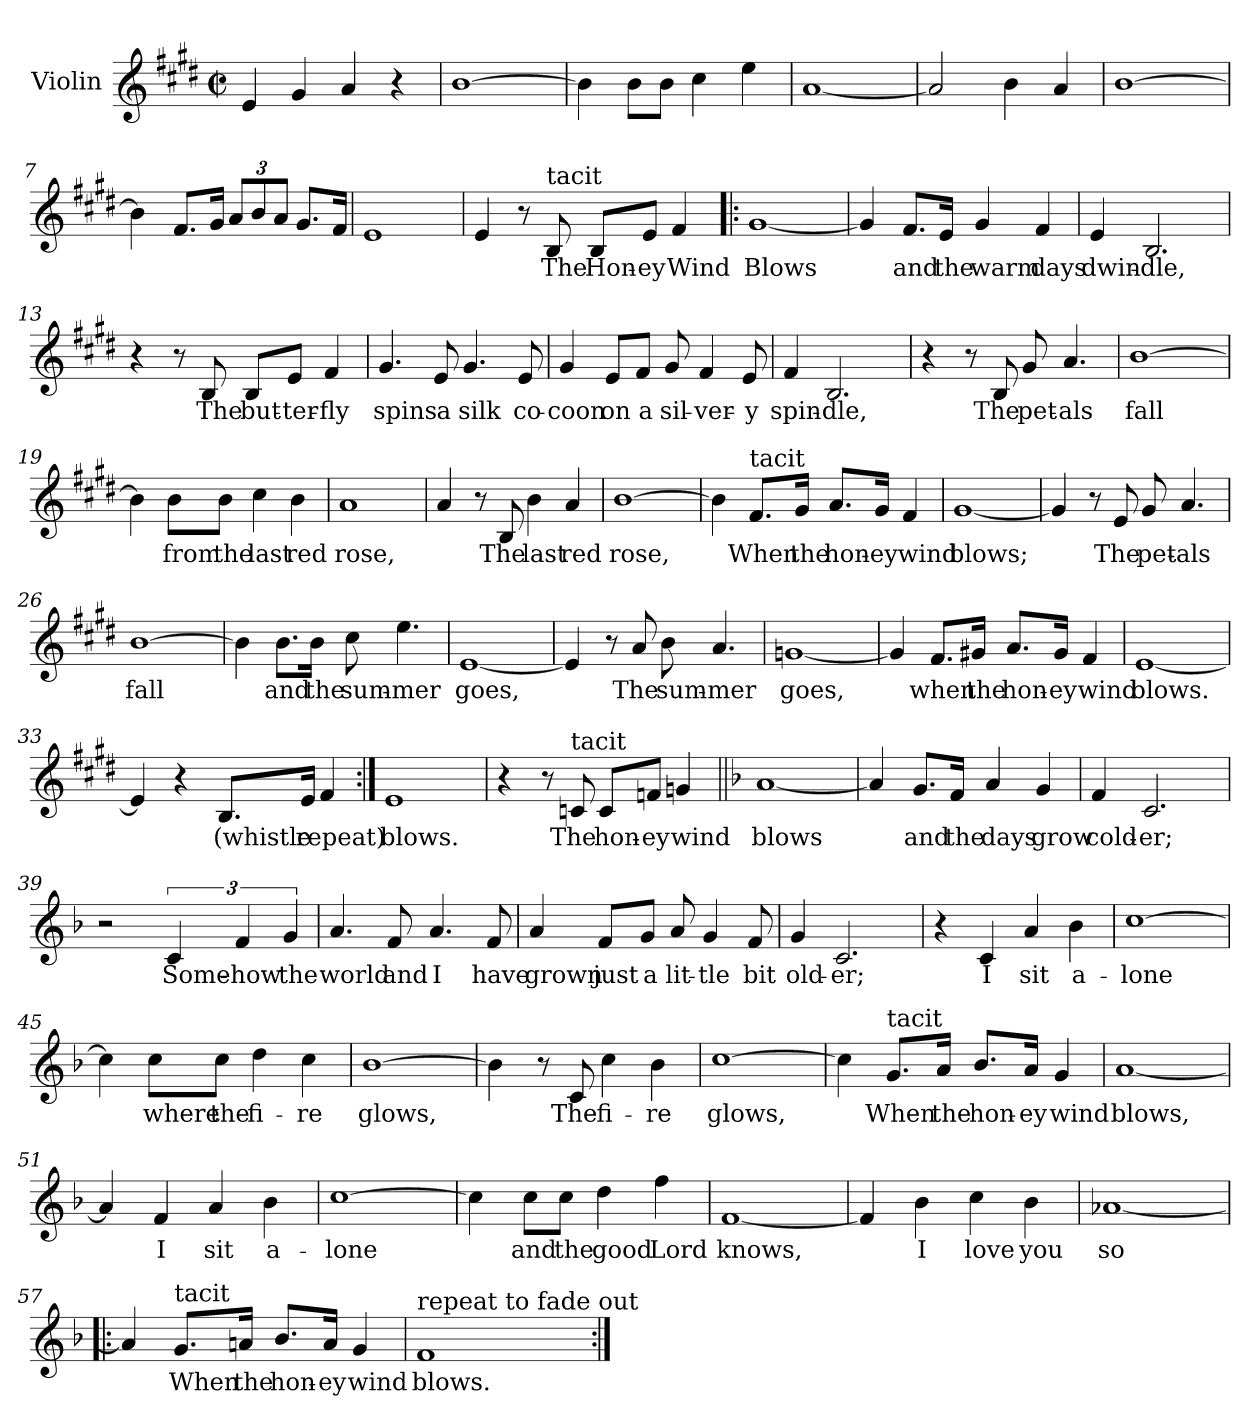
**kern	**text
*part1	*part1
*staff1	*staff1
*I"Violin	*
*I'Vln	*
*clefG2	*
*k[f#c#g#d#]	*
*E:	*
*M2/2	*
*met(c|)	*
=1	=1
4e/	.
4g#/	.
4a/	.
4r	.
=2	=2
[1b	.
=3	=3
4b\]	.
8b\L	.
8b\J	.
4cc#\	.
4ee\	.
=4	=4
[1a	.
=5	=5
2a/]	.
4b\	.
4a/	.
=6	=6
[1b	.
=7	=7
4b\]	.
8.f#/L	.
16g#/Jk	.
*Xbrackettup	*
12a/L	.
12b/	.
12a/J	.
8.g#/L	.
16f#/Jk	.
=8	=8
1e	.
!!LO:LB:g=z
=9	=9
4e/	.
8r	.
!LO:TX:a:t=tacit	!
8B/	The
8B/L	Hon-
8e/J	-ey
4f#/	Wind
=10!|:	=10!|:
[1g#	Blows
=11	=11
4g#/]	.
8.f#/L	and
16e/Jk	the
4g#/	warm
4f#/	days
=12	=12
4e/	dwin-
2.B/	-dle,
=13	=13
4r	.
8r	.
8B/	The
8B/L	but-
8e/J	-ter-
4f#/	-fly
!!LO:LB:g=z
=14	=14
4.g#/	spins
8e/	a
4.g#/	silk
8e/	co-
=15	=15
4g#/	-coon
8e/L	on
8f#/J	a
8g#/	sil-
4f#/	-ver-
8e/	-y
=16	=16
4f#/	spin-
2.B/	-dle,
=17	=17
4r	.
8r	.
8B/	The
8g#/	pet-
4.a/	-als
=18	=18
[1b	fall
=19	=19
4b\]	.
8b\L	from
8b\J	the
4cc#\	last
4b\	red
=20	=20
1a	rose,
!!LO:LB:g=z
=21	=21
4a/	.
8r	.
8B/	The
4b\	last
4a/	red
=22	=22
[1b	rose,
=23	=23
4b\]	.
!LO:TX:a:t=tacit	!
8.f#/L	When
16g#/Jk	the
8.a/L	hon-
16g#/Jk	-ey
4f#/	wind
=24	=24
[1g#	blows;
=25	=25
4g#/]	.
8r	.
8e/	The
8g#/	pet-
4.a/	-als
=26	=26
[1b	fall
=27	=27
4b\]	.
8.b\L	and
16b\Jk	the
8cc#\	sum-
4.ee\	-mer
!!LO:LB:g=z
=28	=28
[1e	goes,
=29	=29
4e/]	.
8r	.
8a/	The
8b\	sum-
4.a/	-mer
=30	=30
[1gn	goes,
=31	=31
4g/]	.
8.f#/L	when
16g#X/Jk	the
8.a/L	hon-
16g#/Jk	-ey
4f#/	wind
=32	=32
[1e	blows.
=33	=33
4e/]	.
4r	.
8.B/L	(whistle
16e/Jk	repeat)
4f#/	.
=34:|!	=34:|!
1e	blows.
!!LO:LB:g=z
=35	=35
4r	.
8r	.
!LO:TX:a:t=tacit	!
8cn/	The
8c/L	hon-
8fn/J	-ey
4gn/	wind
=36||	=36||
*k[b-]	*
*F:	*
[1a	blows
=37	=37
4a/]	.
8.g/L	and
16f/Jk	the
4a/	days
4g/	grow
=38	=38
4f/	cold-
2.c/	-er;
=39	=39
2r	.
*brackettup	*
6c/	Some-
6f/	-how
6g/	the
=40	=40
4.a/	world
8f/	and
4.a/	I
8f/	have
!!LO:LB:g=z
=41	=41
4a/	grown
8f/L	just
8g/J	a
8a/	lit-
4g/	-tle
8f/	bit
=42	=42
4g/	old-
2.c/	-er;
=43	=43
4r	.
4c/	I
4a/	sit
4b-\	a-
=44	=44
[1cc	-lone
=45	=45
4cc\]	.
8cc\L	where
8cc\J	the
4dd\	fi-
4cc\	-re
=46	=46
[1b-	glows,
=47	=47
4b-\]	.
8r	.
8c/	The
4cc\	fi-
4b-\	-re
=48	=48
[1cc	glows,
!!LO:LB:g=z
=49	=49
4cc\]	.
!LO:TX:a:t=tacit	!
8.g/L	When
16a/Jk	the
8.b-/L	hon-
16a/Jk	-ey
4g/	wind
=50	=50
[1a	blows,
=51	=51
4a/]	.
4f/	I
4a/	sit
4b-\	a-
=52	=52
[1cc	-lone
=53	=53
4cc\]	.
8cc\L	and
8cc\J	the
4dd\	good
4ff\	Lord
=54	=54
[1f	knows,
=55	=55
4f/]	.
4b-\	I
4cc\	love
4b-\	you
=56	=56
[1a-X	so
!!LO:LB:g=z
=57!|:	=57!|:
4a-/]	.
!LO:TX:a:t=tacit	!
8.g/L	When
16an/Jk	the
8.b-/L	hon-
16a/Jk	-ey
4g/	wind
=58	=58
!LO:TX:a:t=repeat to fade out	!
1f	blows.
=:|!	=:|!
*-	*-
